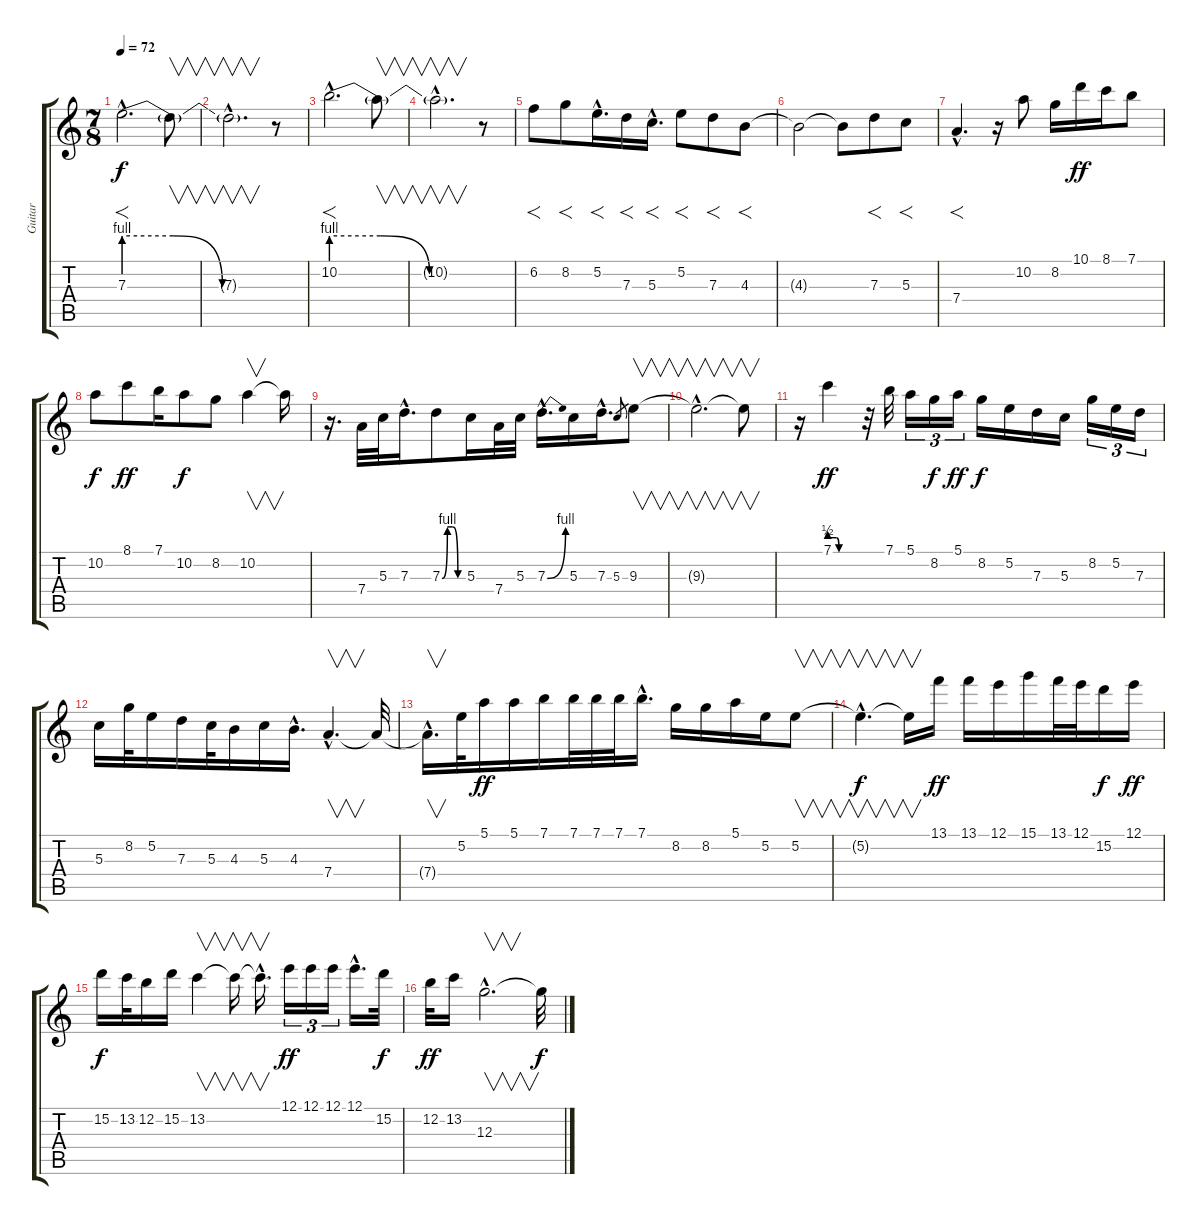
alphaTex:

\track ("Guitar" "Guitar") {instrument electricguitarclean}
\staff {score tabs}
\tuning (E4 B3 G3 D3 A2 E2) {hide}
\ts (7 8)
\tempo 72
\clef g2
\ks c
7.3{be (custom 0 4 20 4 40 0 60 0) hac}.2{f d dy f instrument overdrivenguitar} 7.3{t}.8{v} |
7.3{hac t}.2{v d} r.8 |
10.2{be (custom 0 4 20 4 40 0 60 0) hac}.2{f d} 10.2{t}.8{v} |
10.2{hac t}.2{v d} r.8 |
6.2.8{f} 8.2.8{f} 5.2{hac}.16{f d} 7.3.16{f} 5.3{hac}.16{f d} 5.2.8{f} 7.3.8{f} 4.3.8{f} |
4.3{t}.2 4.3{t}.8 7.3.8{f} 5.3.8{f} |
7.4{hac}.4{f d} r.16 10.2.8 8.2.16 10.1.16{dy ff} 8.1.16 7.1.8 |
10.2.8{dy f} 8.1.8{dy ff} 7.1.16 10.2.8{dy f} 8.2.8 10.2.4{v} 10.2{t}.16 |
r.16{d} 7.4.32 5.3.32 7.3{hac}.16{d} 7.3{be (custom 0 0 15 4 30 4 45 0 60 0)}.8 5.3.16 7.4.32 5.3.32 7.3{be (bend 0 0 60 4) hac}.16{d} 5.3.16 7.3{hac}.16{d} 5.3.8{gr} 9.3.8{v} |
9.3{hac t}.2{v d} 9.3{t}.8{v} |
r.16 7.1{be (custom 0 2 15 2 20 0 25 0 40 0 60 0)}.4{dy ff} r.32 7.1.32 5.1.16{tu (3 2)} 8.2.16{tu (3 2) dy f} 5.1.16{tu (3 2) dy ff} 8.2.16{dy f} 5.2.16 7.3.16 5.3.16 8.2.16{tu (3 2)} 5.2.16{tu (3 2)} 7.3.16{tu (3 2)} |
5.3.16 8.2.32 5.2.16 7.3.16 5.3.32 4.3.16 5.3.16 4.3{hac}.16{d} 7.4{hac}.4{v d} 7.4{t}.32 |
7.4{hac t}.16{v d} 5.2.32 5.1.16{dy ff} 5.1.16 7.1.16 7.1.32 7.1.32 7.1.32 7.1{hac}.16{d} 8.2.16 8.2.16 5.1.16 5.2.16 5.2.8{v} |
5.2{hac t}.4{v d dy f} 5.2{t}.16{v} 13.1.16{dy ff} 13.1.16 12.1.16 15.1.16 13.1.32 12.1.32 15.2.16{dy f} 12.1.16{dy ff} |
15.2.16{dy f} 13.2.32 12.2.16 15.2.16 13.2.4{v} 13.2{t}.16{v} 13.2{hac t}.16{v d} 12.1.16{tu (3 2) dy ff} 12.1.16{tu (3 2)} 12.1.16{tu (3 2)} 12.1{hac}.16{d} 15.2.32{dy f} |
12.2.32{dy ff} 13.2.16 12.3{hac}.2{v d} 12.3{t}.32{dy f}
